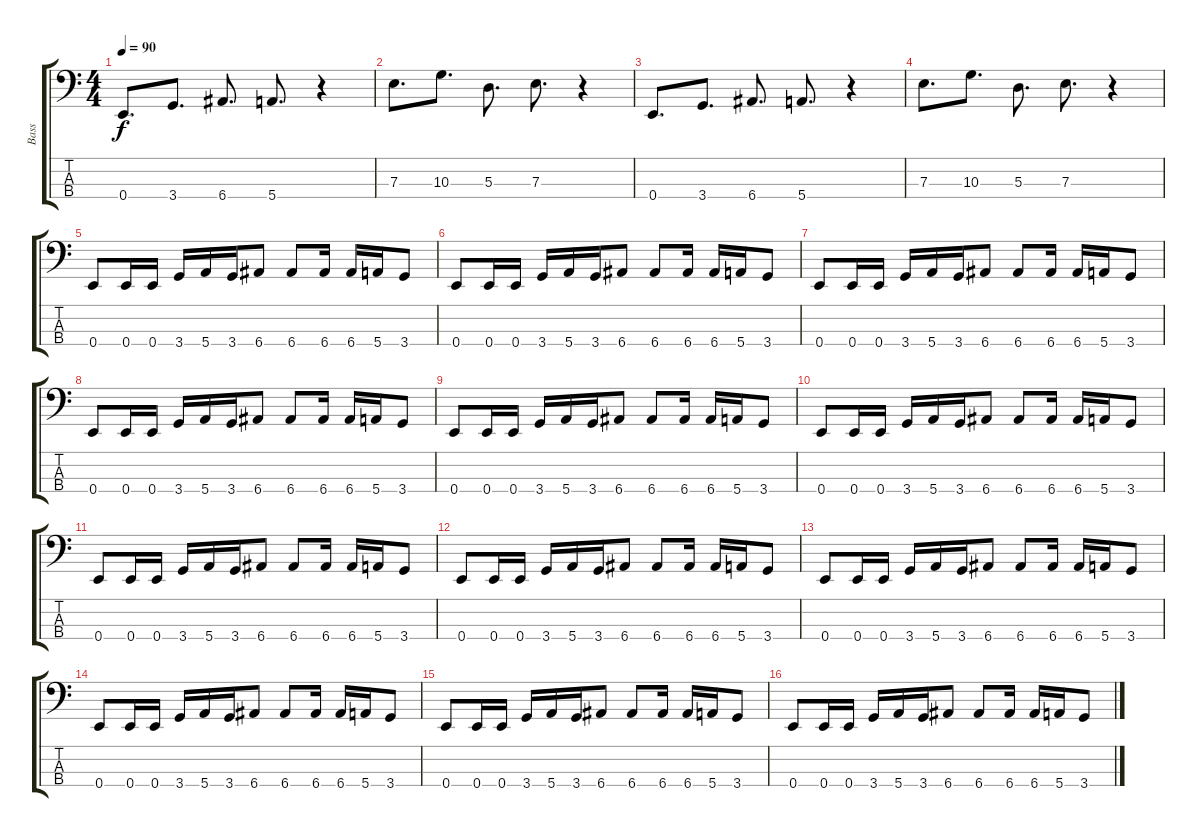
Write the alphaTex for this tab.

\track ("Bass" "Bass") {instrument electricbassfinger}
\staff {score tabs}
\tuning (G2 D2 A1 E1) {hide}
\ts (4 4)
\tempo 90
\clef f4
\ks c
0.4.8{d dy f} 3.4.8{d} 6.4.8{d} 5.4.8{d} r.4 |
7.3.8{d} 10.3.8{d} 5.3.8{d} 7.3.8{d} r.4 |
0.4.8{d} 3.4.8{d} 6.4.8{d} 5.4.8{d} r.4 |
7.3.8{d} 10.3.8{d} 5.3.8{d} 7.3.8{d} r.4 |
0.4.8 0.4.16 0.4.16 3.4.16 5.4.16 3.4.16 6.4.8 6.4.8 6.4.16 6.4.16 5.4.16 3.4.8 |
0.4.8 0.4.16 0.4.16 3.4.16 5.4.16 3.4.16 6.4.8 6.4.8 6.4.16 6.4.16 5.4.16 3.4.8 |
0.4.8 0.4.16 0.4.16 3.4.16 5.4.16 3.4.16 6.4.8 6.4.8 6.4.16 6.4.16 5.4.16 3.4.8 |
0.4.8 0.4.16 0.4.16 3.4.16 5.4.16 3.4.16 6.4.8 6.4.8 6.4.16 6.4.16 5.4.16 3.4.8 |
0.4.8 0.4.16 0.4.16 3.4.16 5.4.16 3.4.16 6.4.8 6.4.8 6.4.16 6.4.16 5.4.16 3.4.8 |
0.4.8 0.4.16 0.4.16 3.4.16 5.4.16 3.4.16 6.4.8 6.4.8 6.4.16 6.4.16 5.4.16 3.4.8 |
0.4.8 0.4.16 0.4.16 3.4.16 5.4.16 3.4.16 6.4.8 6.4.8 6.4.16 6.4.16 5.4.16 3.4.8 |
0.4.8 0.4.16 0.4.16 3.4.16 5.4.16 3.4.16 6.4.8 6.4.8 6.4.16 6.4.16 5.4.16 3.4.8 |
0.4.8 0.4.16 0.4.16 3.4.16 5.4.16 3.4.16 6.4.8 6.4.8 6.4.16 6.4.16 5.4.16 3.4.8 |
0.4.8 0.4.16 0.4.16 3.4.16 5.4.16 3.4.16 6.4.8 6.4.8 6.4.16 6.4.16 5.4.16 3.4.8 |
0.4.8 0.4.16 0.4.16 3.4.16 5.4.16 3.4.16 6.4.8 6.4.8 6.4.16 6.4.16 5.4.16 3.4.8 |
0.4.8 0.4.16 0.4.16 3.4.16 5.4.16 3.4.16 6.4.8 6.4.8 6.4.16 6.4.16 5.4.16 3.4.8
